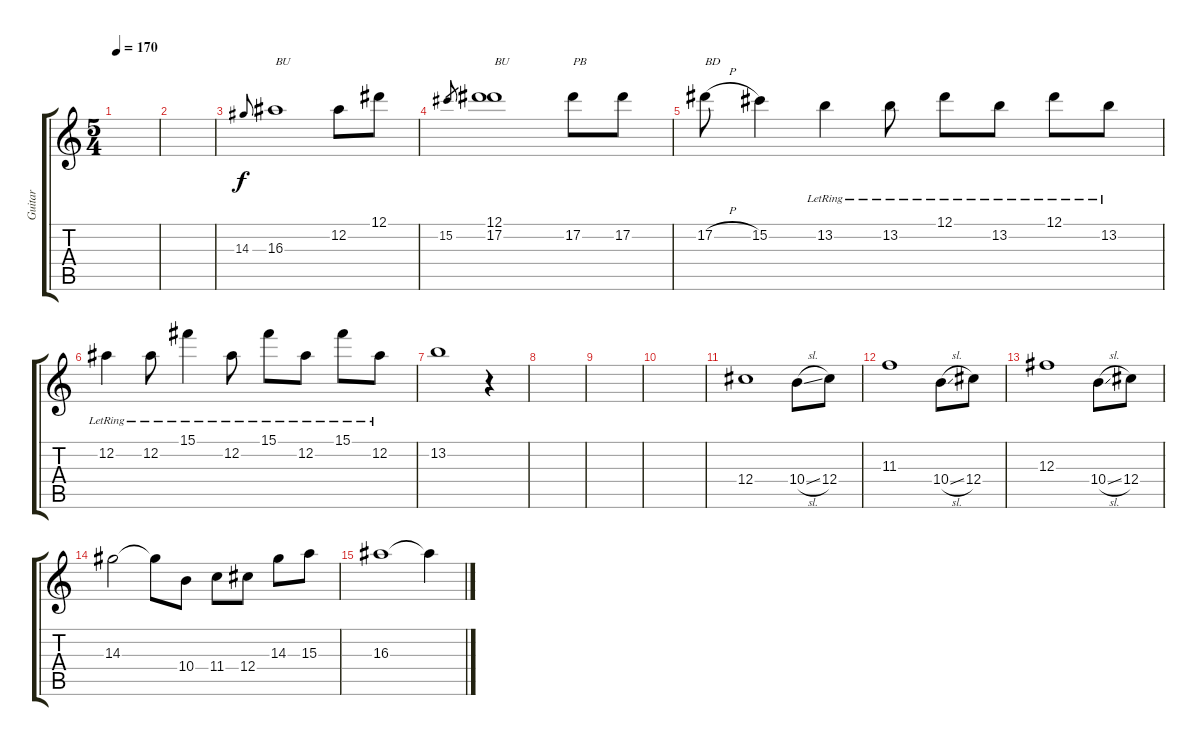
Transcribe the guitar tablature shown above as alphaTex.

\track ("Guitar" "Guitar") {instrument distortionguitar}
\staff {score tabs}
\tuning (Eb4 Bb3 Gb3 Db3 Ab2 Eb2) {hide}
\ts (5 4)
\tempo 170
\clef g2
\ks c
|
|
14.3.8{gr onbeat} 16.3.1{txt "BU"} 12.2.8 12.1.8 |
15.2.8{gr} (12.1 17.2).1{txt "BU"} 17.2.8{txt "PB"} 17.2.8 |
17.2{h}.8{txt "BD"} 15.2.4 13.2{lr}.4 13.2{lr}.8 12.1{lr}.8 13.2{lr}.8 12.1{lr}.8 13.2{lr}.8 |
12.2{lr}.4 12.2{lr}.8 15.1{lr}.4 12.2{lr}.8 15.1{lr}.8 12.2{lr}.8 15.1{lr}.8 12.2{lr}.8 |
13.2.1 r.4 |
|
|
|
12.4.1 10.4{sl}.8 12.4.8 |
11.3.1 10.4{sl}.8 12.4.8 |
12.3.1 10.4{sl}.8 12.4.8 |
14.3.2 14.3{t}.8 10.4.8 11.4.8 12.4.8 14.3.8 15.3.8 |
16.3.1 16.3{t}.4
